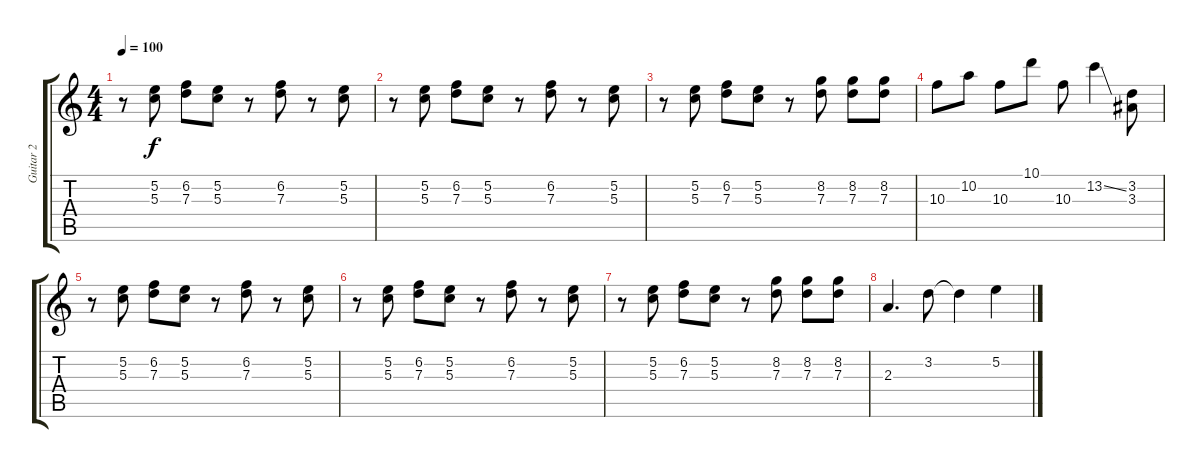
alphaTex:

\track ("Guitar 2" "Guitar 2") {instrument distortionguitar}
\staff {score tabs}
\tuning (E4 B3 G3 D3 A2 E2) {hide}
\ts (4 4)
\tempo 100
\clef g2
\ks c
r.8{dy f} (5.2 5.3).8 (6.2 7.3).8 (5.2 5.3).8 r.8 (6.2 7.3).8 r.8 (5.2 5.3).8 |
r.8 (5.2 5.3).8 (6.2 7.3).8 (5.2 5.3).8 r.8 (6.2 7.3).8 r.8 (5.2 5.3).8 |
r.8 (5.2 5.3).8 (6.2 7.3).8 (5.2 5.3).8 r.8 (8.2 7.3).8 (8.2 7.3).8 (8.2 7.3).8 |
10.3.8 10.2.8 10.3.8 10.1.8 10.3.8 13.2{ss}.4 (3.2 3.3).8 |
r.8 (5.2 5.3).8 (6.2 7.3).8 (5.2 5.3).8 r.8 (6.2 7.3).8 r.8 (5.2 5.3).8 |
r.8 (5.2 5.3).8 (6.2 7.3).8 (5.2 5.3).8 r.8 (6.2 7.3).8 r.8 (5.2 5.3).8 |
r.8 (5.2 5.3).8 (6.2 7.3).8 (5.2 5.3).8 r.8 (8.2 7.3).8 (8.2 7.3).8 (8.2 7.3).8 |
2.3.4{d} 3.2.8 3.2{t}.4 5.2.4
